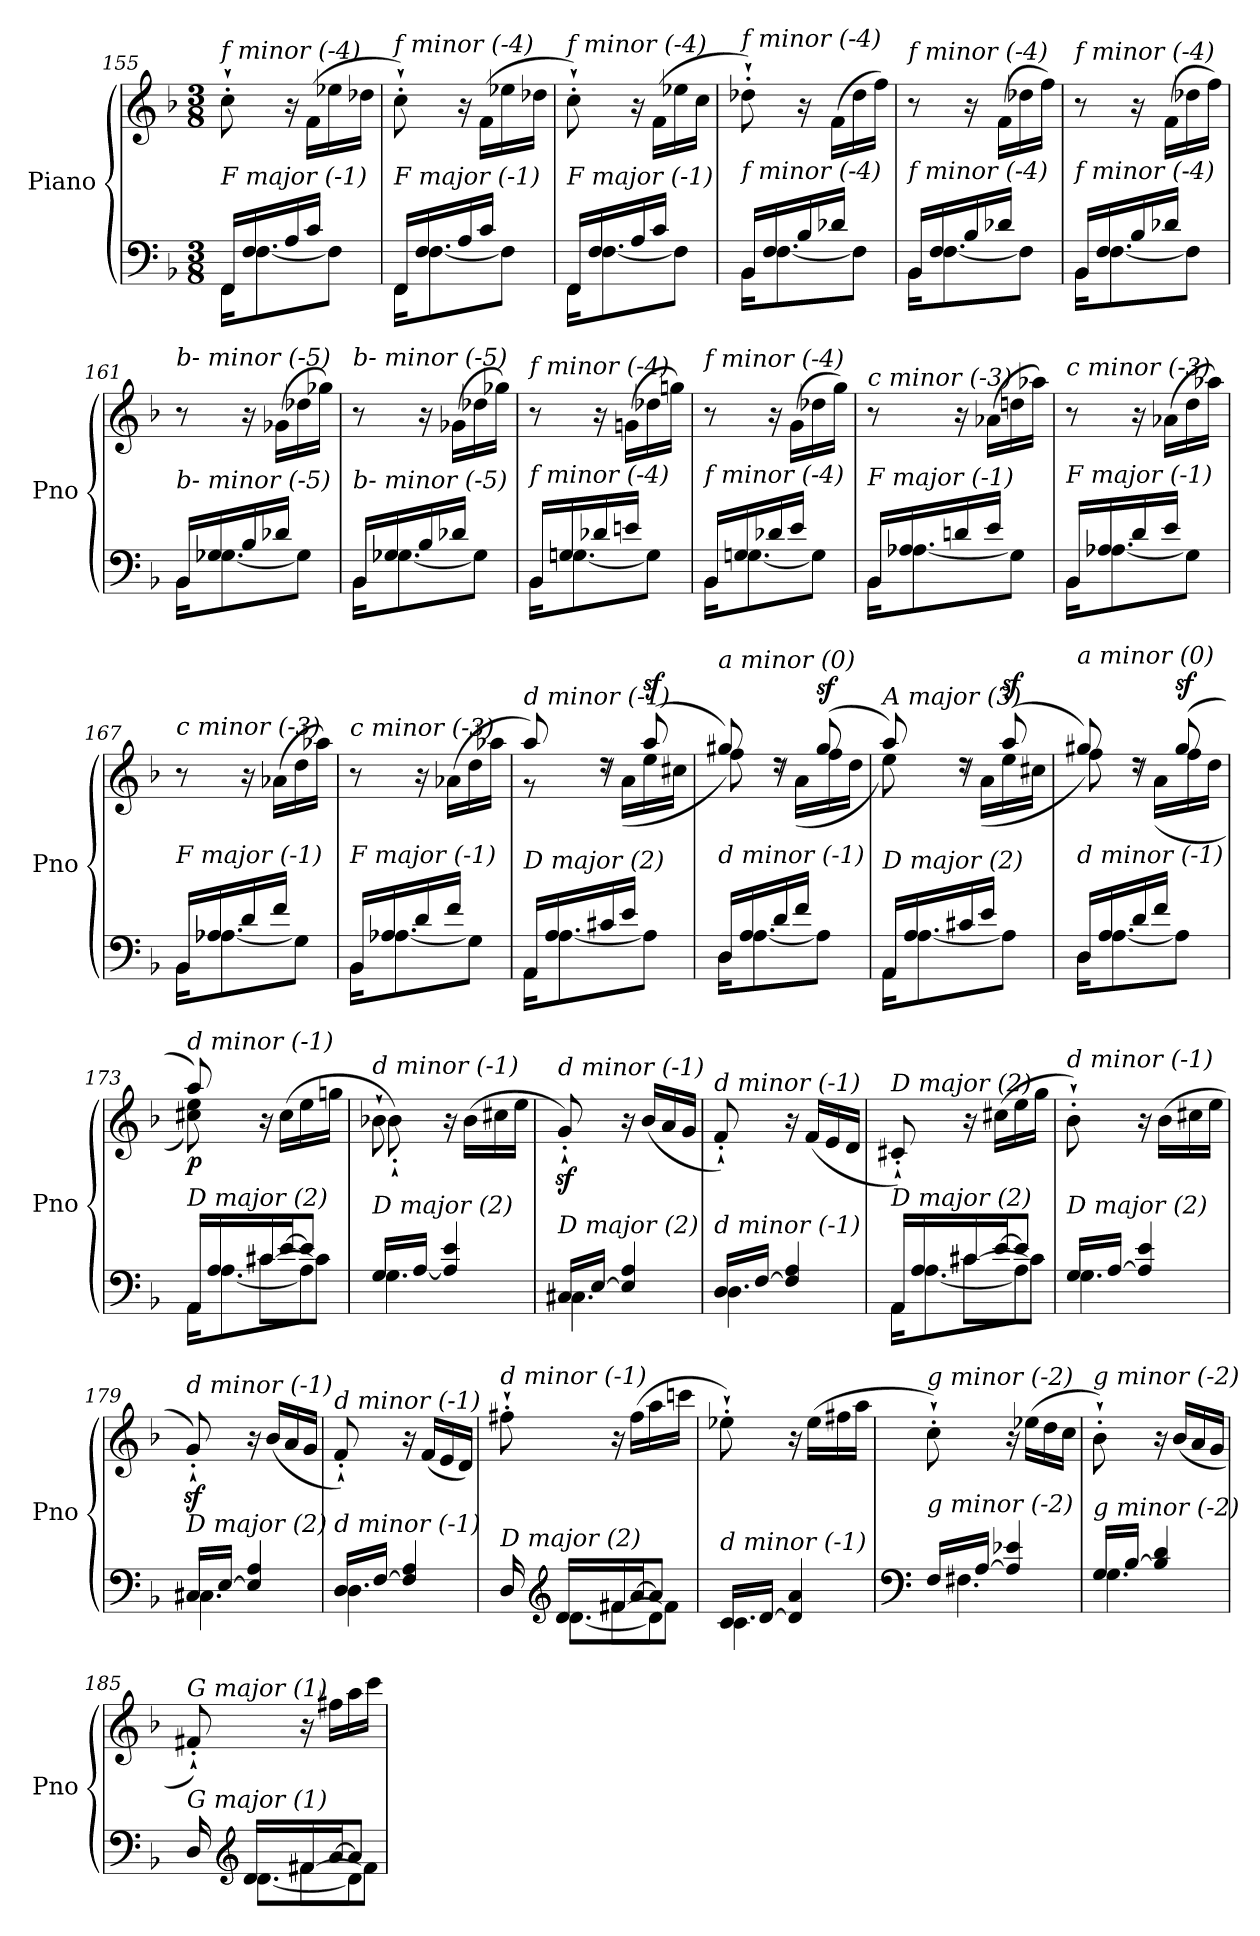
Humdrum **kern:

**kern	**kern	**dynam
*part1	*part1	*part1
*staff2	*staff1	*staff1/2
*I"Piano	*	*
*I'Pno	*	*
!!LO:LB:g=z
*clefF4	*clefG2	*
*k[b-]	*k[b-]	*
*M3/8	*M3/8	*
=155	=155	=155
*^	*	*
!	!	!LO:TX:i:t=f minor (-4)	!
!LO:TX:i:t=F major (-1)	!	!	!
16FF/LL	16FF\KL	8cc'`\	.
16F/	[8.F\	.	.
16A/	.	16r	.
16c/JJ	.	(>16f\LL	.
8ryy	8F\J]	16ee-X\	.
.	.	16dd-X\JJ	.
=156	=156	=156	=156
!	!	!LO:TX:i:t=f minor (-4)	!
!LO:TX:i:t=F major (-1)	!	!	!
16FF/LL	16FF\KL	8cc'`\)	.
16F/	[8.F\	.	.
16A/	.	16r	.
16c/JJ	.	(>16f\LL	.
8ryy	8F\J]	16ee-X\	.
.	.	16dd-X\JJ	.
=157	=157	=157	=157
!	!	!LO:TX:i:t=f minor (-4)	!
!LO:TX:i:t=F major (-1)	!	!	!
16FF/LL	16FF\KL	8cc'`\)	.
16F/	[8.F\	.	.
16A/	.	16r	.
16c/JJ	.	(>16f\LL	.
8ryy	8F\J]	16ee-X\	.
.	.	16cc\JJ	.
=158	=158	=158	=158
!	!	!LO:TX:i:t=f minor (-4)	!
!LO:TX:i:t=f minor (-4)	!	!	!
16BB-/LL	16BB-\KL	8dd-X'`\)	.
16F/	[8.F\	.	.
16B-/	.	16r	.
16d-X/JJ	.	(>16f\LL	.
8ryy	8F\J]	16dd-\	.
.	.	16ff\JJ)	.
!!LO:LB:g=z
=159	=159	=159	=159
!	!	!LO:TX:i:t=f minor (-4)	!
!LO:TX:i:t=f minor (-4)	!	!	!
!	!	!	!LO:DY:b
16BB-/LL	16BB-\KL	8r	other-dynamics
16F/	[8.F\	.	.
16B-/	.	16r	.
16d-X/JJ	.	(>16f\LL	.
8ryy	8F\J]	16dd-X\	.
.	.	16ff\JJ)	.
!!LO:PB:g=z
=160	=160	=160	=160
!	!	!LO:TX:i:t=f minor (-4)	!
!LO:TX:i:t=f minor (-4)	!	!	!
16BB-/LL	16BB-\KL	8r	.
16F/	[8.F\	.	.
16B-/	.	16r	.
16d-X/JJ	.	(>16f\LL	.
8ryy	8F\J]	16dd-X\	.
.	.	16ff\JJ)	.
=161	=161	=161	=161
!	!	!LO:TX:i:t=b- minor (-5)	!
!LO:TX:i:t=b- minor (-5)	!	!	!
16BB-/LL	16BB-\KL	8r	.
16G-X/	[8.G-\	.	.
16B-/	.	16r	.
16d-X/JJ	.	(>16g-X\LL	.
8ryy	8G-\J]	16dd-X\	.
.	.	16gg-X\JJ)	.
=162	=162	=162	=162
!	!	!LO:TX:i:t=b- minor (-5)	!
!LO:TX:i:t=b- minor (-5)	!	!	!
16BB-/LL	16BB-\KL	8r	.
16G-X/	[8.G-\	.	.
16B-/	.	16r	.
16d-X/JJ	.	(>16g-X\LL	.
8ryy	8G-\J]	16dd-X\	.
.	.	16gg-X\JJ)	.
=163	=163	=163	=163
!	!	!LO:TX:i:t=f minor (-4)	!
!LO:TX:i:t=f minor (-4)	!	!	!
16BB-/LL	16BB-\KL	8r	.
16Gn/	[8.Gn\	.	.
16d-X/	.	16r	.
16en/JJ	.	(>16gn\LL	.
8ryy	8Gn\J]	16dd-X\	.
.	.	16ggn\JJ)	.
!!LO:PB:g=z
=164	=164	=164	=164
!	!	!LO:TX:i:t=f minor (-4)	!
!LO:TX:i:t=f minor (-4)	!	!	!
16BB-/LL	16BB-\KL	8r	.
16Gn/	[8.G\	.	.
16d-X/	.	16r	.
16e/JJ	.	(>16g\LL	.
8ryy	8Gn\J]	16dd-X\	.
.	.	16gg\JJ)	.
=165	=165	=165	=165
!	!	!LO:TX:i:t=c minor (-3)	!
!LO:TX:i:t=F major (-1)	!	!	!
16BB-/LL	16BB-\KL	8r	.
16A-Xi/	[8.A-Xi\	.	.
16dn/	.	16r	.
16e/JJ	.	(>16a-Xi\LL	.
8ryy	8G#\J]	16ddn\	.
.	.	16aa-Xi\JJ)	.
=166	=166	=166	=166
!	!	!LO:TX:i:t=c minor (-3)	!
!LO:TX:i:t=F major (-1)	!	!	!
16BB-/LL	16BB-\KL	8r	.
16A-Xi/	[8.A-Xi\	.	.
16d/	.	16r	.
16e/JJ	.	(>16a-Xi\LL	.
8ryy	8G#\J]	16dd\	.
.	.	16aa-Xi\JJ)	.
!!LO:LB:g=z
=167	=167	=167	=167
!	!	!LO:TX:i:t=c minor (-3)	!
!LO:TX:i:t=F major (-1)	!	!	!
16BB-/LL	16BB-\KL	8r	.
16A-Xi/	[8.A-Xi\	.	.
16d/	.	16r	.
16f/JJ	.	(>16a-Xi\LL	.
8ryy	8G#\J]	16dd\	.
.	.	16aa-Xi\JJ)	.
!!LO:LB:g=z
=168	=168	=168	=168
!	!	!LO:TX:i:t=c minor (-3)	!
!LO:TX:i:t=F major (-1)	!	!	!
16BB-/LL	16BB-\KL	8r	.
16A-Xi/	[8.A-Xi\	.	.
16d/	.	16r	.
16f/JJ	.	(>16a-Xi\LL	.
8ryy	8G#\J]	16dd\	.
.	.	16aa-Xi\JJ	.
=169	=169	=169	=169
*	*	*^	*
!	!	!LO:TX:i:t=d minor (-1)	!	!
!LO:TX:i:t=D major (2)	!	!	!	!
16AA/LL	16AA\KL	8aa/)	8r	.
16A/	[8.A\	.	.	.
16c#X/	.	8rdd	16rdd	.
16e/JJ	.	.	(<16a\LL	.
!	!	!	!	!LO:DY:a
8ryy	8A\J]	(>8aa/	16ee\	sf
.	.	.	16cc#X\JJ	.
=170	=170	=170	=170	=170
!	!	!LO:TX:i:t=a minor (0)	!	!
!LO:TX:i:t=d minor (-1)	!	!	!	!
16D/LL	16D\KL	8gg#X/)	8ff\)	.
16A/	[8.A\	.	.	.
16d/	.	8rdd	16rdd	.
16f/JJ	.	.	(<16a\LL	.
!	!	!	!	!LO:DY:a
8ryy	8A\J]	(>8gg#/	16ff\	sf
.	.	.	16dd\JJ	.
=171	=171	=171	=171	=171
!	!	!LO:TX:i:t=A major (3)	!	!
!LO:TX:i:t=D major (2)	!	!	!	!
16AA/LL	16AA\KL	8aa/)	8ee\)	.
16A/	[8.A\	.	.	.
16c#X/	.	8rdd	16rdd	.
16e/JJ	.	.	(<16a\LL	.
!	!	!	!	!LO:DY:a
8ryy	8A\J]	(>8aa/	16ee\	sf
.	.	.	16cc#X\JJ	.
!!LO:LB:g=z	!!
=172	=172	=172	=172	=172
!	!	!LO:TX:i:t=a minor (0)	!	!
!LO:TX:i:t=d minor (-1)	!	!	!	!
16D/LL	16D\KL	8gg#X/)	8ff\)	.
16A/	[8.A\	.	.	.
16d/	.	8rdd	16rdd	.
16f/JJ	.	.	(<16a\LL	.
!	!	!	!	!LO:DY:a
8ryy	8A\J]	(>8gg#/	16ff\	sf
.	.	.	16dd\JJ	.
=173	=173	=173	=173	=173
*	*^	*	*^	*
!	!	!	!LO:TX:i:t=d minor (-1)	!	!	!
!LO:TX:i:t=D major (2)	!	!	!	!	!	!
!	!	!	!	!	!	!LO:DY:b
16AA/LL	16AA\KL	8ryy	8aa/)	8cc#X\ 8ee\)	8ryy	p
16A/	[8.A\	.	.	.	.	.
16c#X/	.	[8c#\L	4ryy	16r	4ryy	.
[16e/J	.	.	.	(<16cc#\LL	.	.
8e/J]	8A\J]	8c#\J]	.	16ee\	.	.
.	.	.	.	16ggn\JJ	.	.
*	*	*	*	*v	*v	*
=174	=174	=174	=174	=174	=174
!	!	!	!LO:TX:i:t=d minor (-1)	!	!
!LO:TX:i:t=D major (2)	!	!	!	!	!
8ryy	16G/LL	4.G\	8b-X`\	8b-'`\)	.
.	[16A/JJ	.	.	.	.
4ryy	4A/] 4e/	.	16r	4ryy	.
.	.	.	(<16b-\LL	.	.
.	.	.	16cc#X\	.	.
.	.	.	16ee\JJ	.	.
*	*v	*v	*	*	*
*	*	*v	*v	*
=175	=175	=175	=175
!	!	!LO:TX:i:t=d minor (-1)	!
!LO:TX:i:t=D major (2)	!	!	!
16C#X/LL	4.C#\	8gz<'`/)	.
[16E/JJ	.	.	.
4E/] 4A/	.	16r	.
.	.	(<16b-/LL	.
.	.	16a/	.
.	.	16g/JJ	.
!!LO:LB:g=z
=176	=176	=176	=176
!	!	!LO:TX:i:t=d minor (-1)	!
!LO:TX:i:t=d minor (-1)	!	!	!
16D/LL	4.D\	8f'`/)	.
[16F/JJ	.	.	.
4F/] 4A/	.	16r	.
.	.	(<16f/LL	.
.	.	16e/	.
.	.	16d/JJ	.
!!LO:PB:g=z
=177	=177	=177	=177
*	*^	*^	*
!	!	!	!LO:TX:i:t=D major (2)	!	!
!LO:TX:i:t=D major (2)	!	!	!	!	!
16AA/LL	16AA\KL	8ryy	8c#X'`/)	8ryy	.
16A/	[8.A\	.	.	.	.
16c#X/	.	[8c#\L	16r	4ryy	.
[16e/J	.	.	(>16cc#X\LL	.	.
8e/J]	8A\J]	8c#\J]	16ee\	.	.
.	.	.	16gg\JJ	.	.
*	*v	*v	*	*	*
*	*	*v	*v	*
=178	=178	=178	=178
!	!	!LO:TX:i:t=d minor (-1)	!
!LO:TX:i:t=D major (2)	!	!	!
16G/LL	4.G\	8b-'`\)	.
[16A/JJ	.	.	.
4A/] 4e/	.	16r	.
.	.	(>16b-\LL	.
.	.	16cc#X\	.
.	.	16ee\JJ	.
=179	=179	=179	=179
!	!	!LO:TX:i:t=d minor (-1)	!
!LO:TX:i:t=D major (2)	!	!	!
16C#X/LL	4.C#\	8gz<'`/)	.
[16E/JJ	.	.	.
4E/] 4A/	.	16r	.
.	.	(<16b-/LL	.
.	.	16a/	.
.	.	16g/JJ	.
=180	=180	=180	=180
!	!	!LO:TX:i:t=d minor (-1)	!
!LO:TX:i:t=d minor (-1)	!	!	!
16D/LL	4.D\	8f'`/)	.
[16F/JJ	.	.	.
4F/] 4A/	.	16r	.
.	.	(<16f/LL	.
.	.	16e/	.
.	.	16d/JJ)	.
!!LO:LB:g=z
=181	=181	=181	=181
*	*^	*^	*
*	*	*	*	*^	*
!	!	!	!LO:TX:i:t=d minor (-1)	!	!	!
!LO:TX:i:t=D major (2)	!	!	!	!	!	!
16D/	16ryy	8ryy	8ff#X'`\	16ryy	8ryy	.
*clefG2	*	*	*	*	*	*
16d/LL	[8.d\L	.	.	4ryy	.	.
16f#X/	.	[8f#\L	16r	.	4ryy	.
[16a/J	.	.	(>16ff#\LL	.	.	.
8a/J]	8d\J]	8f#\J]	16aa\	.	.	.
.	.	.	16cccn\JJ	16ryy	.	.
*	*v	*v	*	*	*	*
*	*	*	*v	*v	*
!!LO:LB:g=z
=182	=182	=182	=182	=182
!	!	!LO:TX:i:t=g minor (-2)	!	!
!LO:TX:i:t=d minor (-1)	!	!	!	!
*	*	*v	*v	*
16c/LL	4.c\	8ee-X'`\)	.
[16d/JJ	.	.	.
4d/] 4a/	.	16r	.
.	.	(>16ee-\LL	.
.	.	16ff#X\	.
.	.	16aa\JJ	.
=183	=183	=183	=183
*clefF4	*	*	*
!	!	!LO:TX:i:t=g minor (-2)	!
!LO:TX:i:t=g minor (-2)	!	!	!
16F/LL	4.F#X\	8cc'`\)	.
[16A/JJ	.	.	.
4A/] 4e-X/	.	16r	.
.	.	(>16ee-X\LL	.
.	.	16dd\	.
.	.	16cc\JJ	.
=184	=184	=184	=184
!	!	!LO:TX:i:t=g minor (-2)	!
!LO:TX:i:t=g minor (-2)	!	!	!
16G/LL	4.G\	8b-'`\)	.
[16B-/JJ	.	.	.
4B-/] 4d/	.	16r	.
.	.	(<16b-/LL	.
.	.	16a/	.
.	.	16g/JJ	.
=185	=185	=185	=185
*	*^	*^	*
*	*	*	*	*^	*
!	!	!	!LO:TX:i:t=G major (1)	!	!	!
!LO:TX:i:t=G major (1)	!	!	!	!	!	!
16D/	16ryy	8ryy	8f#X'`/)	16ryy	8ryy	.
*clefG2	*	*	*	*	*	*
16d/LL	[8.d\L	.	.	4ryy	.	.
16f#X/	.	[8f#\L	16r	.	4ryy	.
[16a/J	.	.	16ff#X\LL	.	.	.
8a/J]	8d\J]	8f#\J]	16aa\	.	.	.
.	.	.	16ccc\JJ	16ryy	.	.
*v	*v	*v	*	*	*	*
*	*v	*v	*v	*
=	=	=
*-	*-	*-
